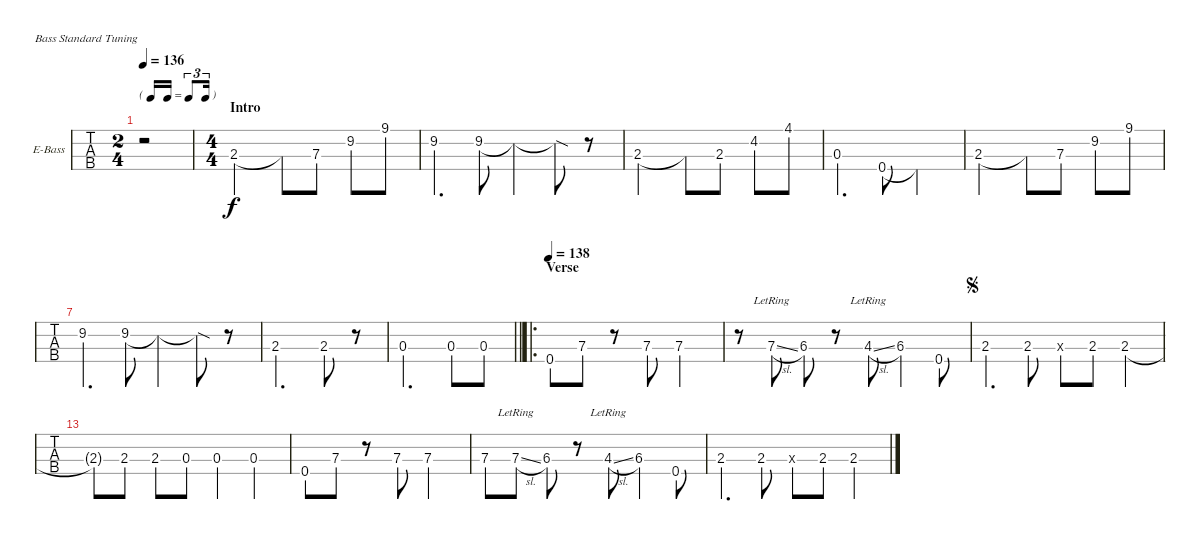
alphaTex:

\bracketExtendMode nobrackets
\firstSystemTrackNameOrientation horizontal
\otherSystemsTrackNameOrientation horizontal
\defaultBarNumberDisplay FirstOfSystem
\track ("Electric Bass" "E-Bass") {instrument electricbassfinger}
\staff {tabs}
\tuning (G2 D2 A1 E1)
\ts (2 4)
\tf triplet16th
\tempo 136
\clef f4
\ks e
r.2{dy f instrument electricbassfinger} |
\ts (4 4)
\section ("" "Intro")
\scale
0.475983 2.3.2 2.3{t}.8 7.3.8 9.2.8 9.1.8 |
\scale
0.262009
\ks c#minor
9.2.4{d} 9.2.8 9.2{t}.4 9.2{sod t}.8 r.8 |
\scale
0.262009 2.3.2 2.3{t}.8 2.3.8 4.2.8 4.1.8 |
\scale
0.333333 0.3.4{d} 0.4.8 0.4{t}.2 |
\scale
0.333333
\ks e
2.3.2 2.3{t}.8 7.3.8 9.2.8 9.1.8 |
\scale
0.333333
\ks c#minor
9.2.4{d} 9.2.8 9.2{t}.4 9.2{sod t}.8 r.8 |
\scale
0.3125 2.3.2{d} 2.3.8 r.8 |
\scale
0.3125
\barLineRight lightlight
0.3.2{d} 0.3.8 0.3.8 |
\ro
\section ("" "Verse")
\tempo 138
\scale
0.375
\ks e
0.4.8 7.3.8 r.8 7.3.8 7.3.2 |
\scale
0.333333
\ks c#minor
r.8 7.3{sl lr}.8 6.3.8 r.8 4.3{sl lr}.8 6.3.4 0.4.8 |
\jump segno
\scale
0.333333 2.3.4{d} 2.3.8 0.3{x}.8 2.3.8 2.3.4 |
\scale
0.333333 2.3{t}.8 2.3.8 2.3.8 0.3.8 0.3.4 0.3.4 |
\scale
0.333333
\ks e
0.4.8 7.3.8 r.8 7.3.8 7.3.2 |
\scale
0.333333
\ks c#minor
7.3.8 7.3{sl lr}.8 6.3.8 r.8 4.3{sl lr}.8 6.3.4 0.4.8 |
\scale
0.333333 2.3.4{d} 2.3.8 0.3{x}.8 2.3.8 2.3.4
